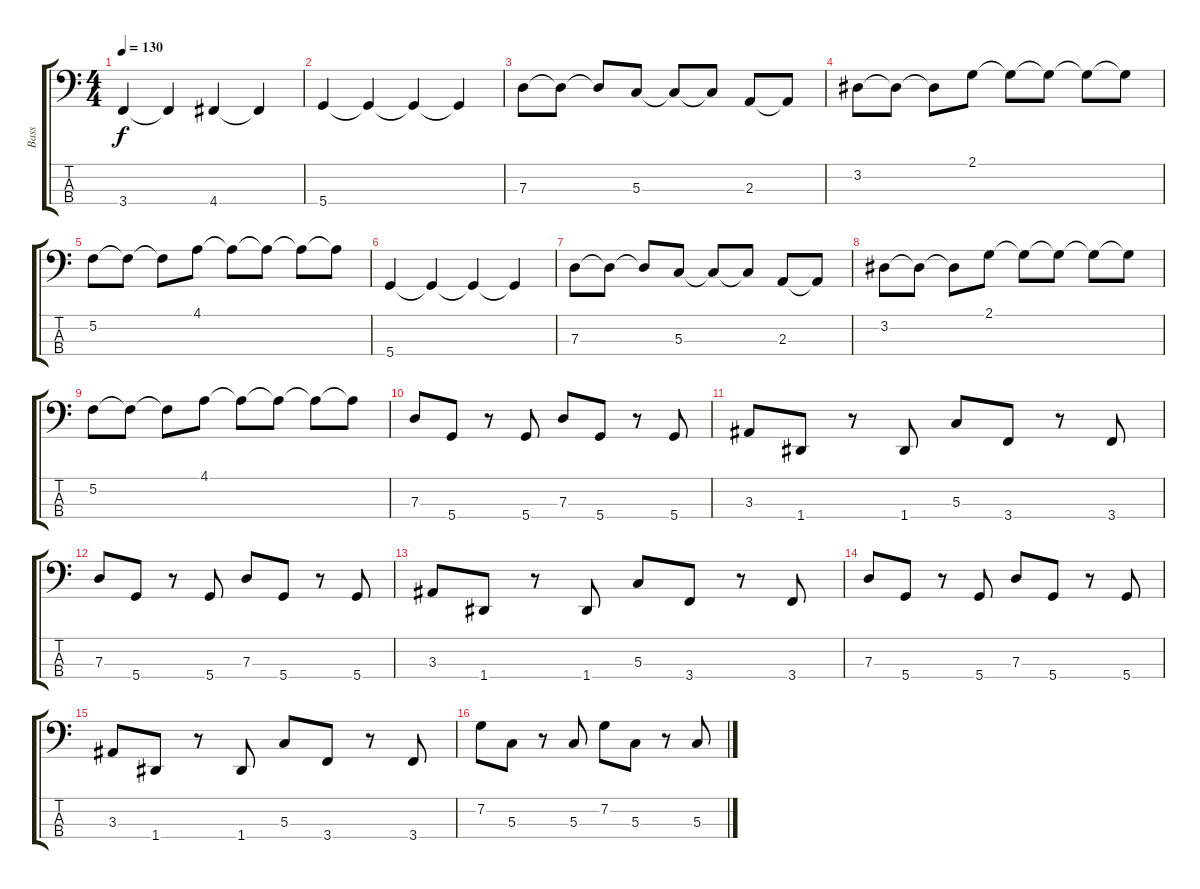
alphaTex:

\track ("Bass" "Bass") {solo instrument electricbassfinger}
\staff {score tabs}
\tuning (F2 C2 G1 D1) {hide}
\ts (4 4)
\tempo 130
\clef f4
\ks c
3.4.4{dy f} 3.4{t}.4 4.4.4 4.4{t}.4 |
5.4.4 5.4{t}.4 5.4{t}.4 5.4{t}.4 |
7.3.8 7.3{t}.8 7.3{t}.8 5.3.8 5.3{t}.8 5.3{t}.8 2.3.8 2.3{t}.8 |
3.2.8 3.2{t}.8 3.2{t}.8 2.1.8 2.1{t}.8 2.1{t}.8 2.1{t}.8 2.1{t}.8 |
5.2.8 5.2{t}.8 5.2{t}.8 4.1.8 4.1{t}.8 4.1{t}.8 4.1{t}.8 4.1{t}.8 |
5.4.4 5.4{t}.4 5.4{t}.4 5.4{t}.4 |
7.3.8 7.3{t}.8 7.3{t}.8 5.3.8 5.3{t}.8 5.3{t}.8 2.3.8 2.3{t}.8 |
3.2.8 3.2{t}.8 3.2{t}.8 2.1.8 2.1{t}.8 2.1{t}.8 2.1{t}.8 2.1{t}.8 |
5.2.8 5.2{t}.8 5.2{t}.8 4.1.8 4.1{t}.8 4.1{t}.8 4.1{t}.8 4.1{t}.8 |
7.3.8 5.4.8 r.8 5.4.8 7.3.8 5.4.8 r.8 5.4.8 |
3.3.8 1.4.8 r.8 1.4.8 5.3.8 3.4.8 r.8 3.4.8 |
7.3.8 5.4.8 r.8 5.4.8 7.3.8 5.4.8 r.8 5.4.8 |
3.3.8 1.4.8 r.8 1.4.8 5.3.8 3.4.8 r.8 3.4.8 |
7.3.8 5.4.8 r.8 5.4.8 7.3.8 5.4.8 r.8 5.4.8 |
3.3.8 1.4.8 r.8 1.4.8 5.3.8 3.4.8 r.8 3.4.8 |
7.2.8 5.3.8 r.8 5.3.8 7.2.8 5.3.8 r.8 5.3.8
